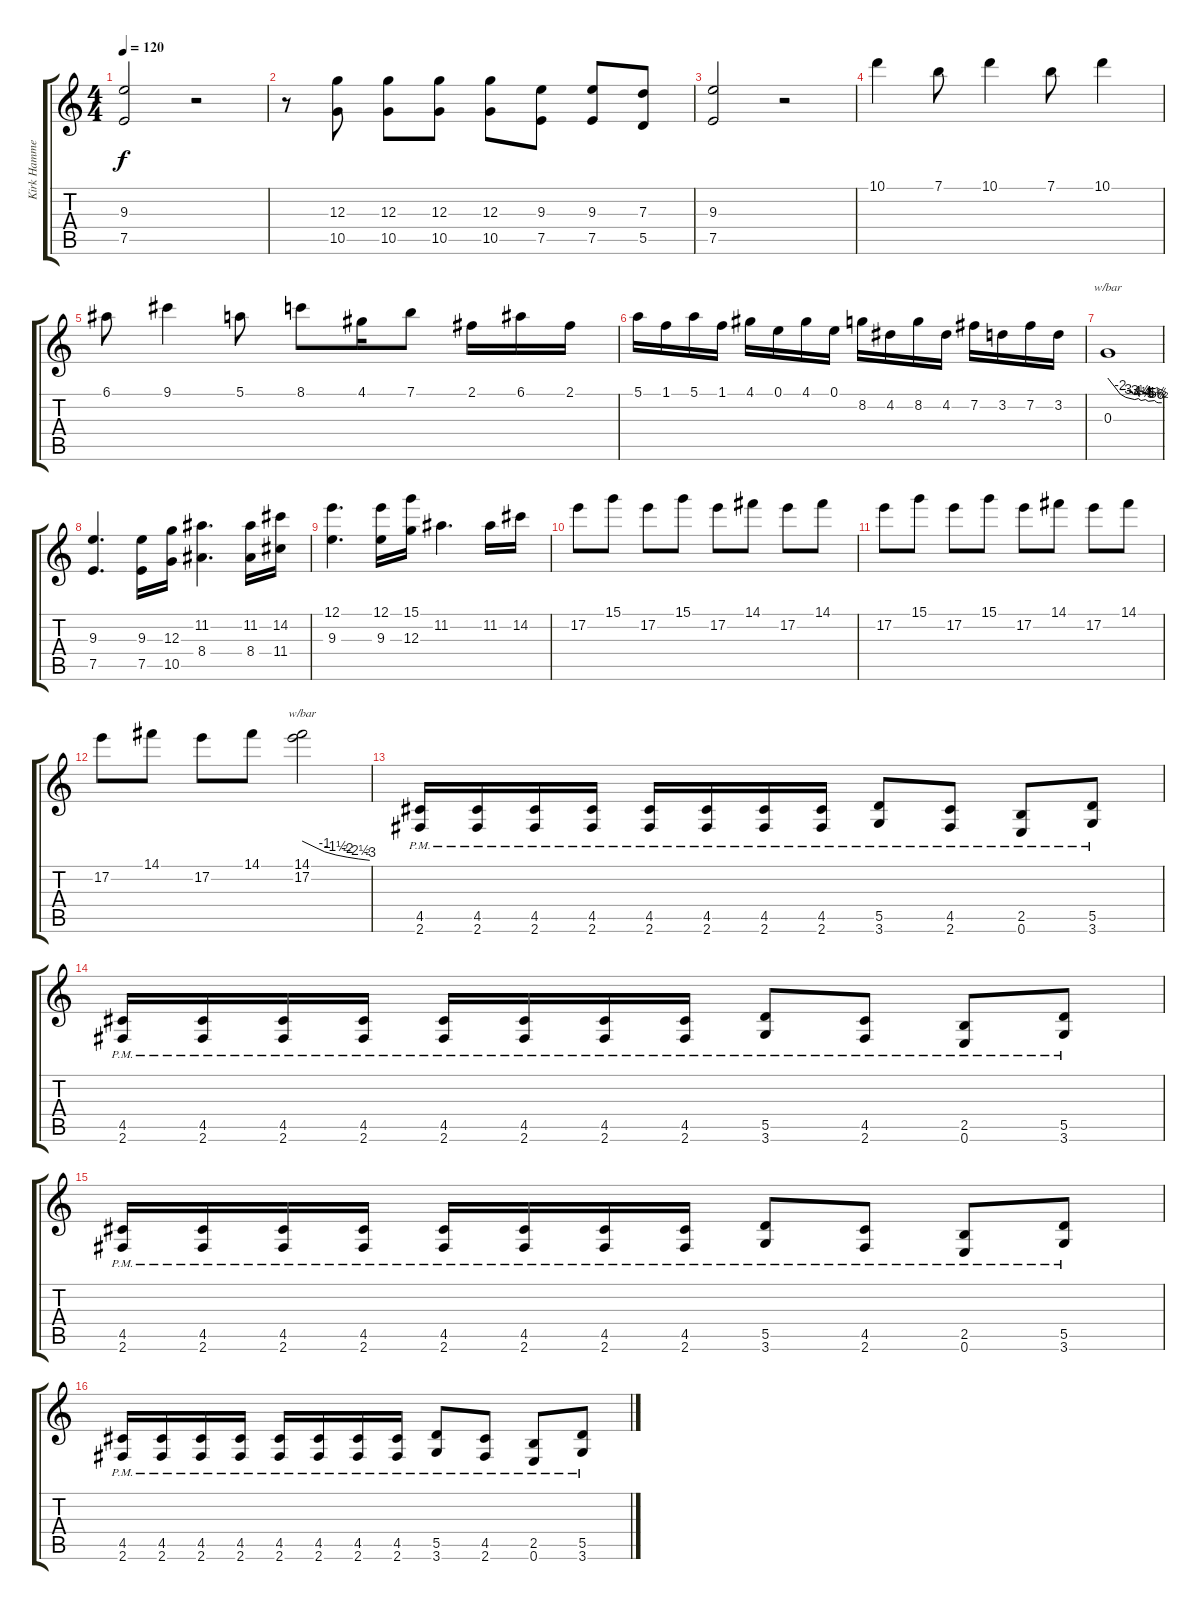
\track ("Kirk Hammet" "Kirk Hamme") {instrument distortionguitar}
\staff {score tabs}
\tuning (E4 B3 G3 D3 A2 E2) {hide}
\ts (4 4)
\tempo 120
\clef g2
\ks c
(9.3 7.5).2{dy f} r.2 |
r.8 (12.3 10.5).8 (12.3 10.5).8 (12.3 10.5).8 (12.3 10.5).8 (9.3 7.5).8 (9.3 7.5).8 (7.3 5.5).8 |
(9.3 7.5).2 r.2 |
10.1.4 7.1.8 10.1.4 7.1.8 10.1.4 |
6.1.8 9.1.4 5.1.8 8.1.8 4.1.16 7.1.8 2.1.16 6.1.16 2.1.16 |
5.1.16 1.1.16 5.1.16 1.1.16 4.1.16 0.1.16 4.1.16 0.1.16 8.2.16 4.2.16 8.2.16 4.2.16 7.2.16 3.2.16 7.2.16 3.2.16 |
0.3.1{tbe (custom default 0 0 14 -8 20 -12 30 -16 34 -14 37 -18 42 -16 45 -20 52 -18 54 -22 56 -24 60 -24)} |
(9.3 7.5).4{d} (9.3 7.5).16 (12.3 10.5).16 (11.2 8.4).4{d} (11.2 8.4).16 (14.2 11.4).16 |
(12.1 9.3).4{d} (12.1 9.3).16 (15.1 12.3).16 11.2.4{d} 11.2.16 14.2.16 |
17.2.8 15.1.8 17.2.8 15.1.8 17.2.8 14.1.8 17.2.8 14.1.8 |
17.2.8 15.1.8 17.2.8 15.1.8 17.2.8 14.1.8 17.2.8 14.1.8 |
17.2.8 14.1.8 17.2.8 14.1.8 (14.1 17.2).2{tbe (custom default 0 0 20 -4 30 -6 40 -8 50 -10 60 -12)} |
(4.5{pm} 2.6{pm}).16 (4.5{pm} 2.6{pm}).16 (4.5{pm} 2.6{pm}).16 (4.5{pm} 2.6{pm}).16 (4.5{pm} 2.6{pm}).16 (4.5{pm} 2.6{pm}).16 (4.5{pm} 2.6{pm}).16 (4.5{pm} 2.6{pm}).16 (5.5{pm} 3.6{pm}).8 (4.5{pm} 2.6{pm}).8 (2.5{pm} 0.6{pm}).8 (5.5{pm} 3.6{pm}).8 |
(4.5{pm} 2.6{pm}).16 (4.5{pm} 2.6{pm}).16 (4.5{pm} 2.6{pm}).16 (4.5{pm} 2.6{pm}).16 (4.5{pm} 2.6{pm}).16 (4.5{pm} 2.6{pm}).16 (4.5{pm} 2.6{pm}).16 (4.5{pm} 2.6{pm}).16 (5.5{pm} 3.6{pm}).8 (4.5{pm} 2.6{pm}).8 (2.5{pm} 0.6{pm}).8 (5.5{pm} 3.6{pm}).8 |
(4.5{pm} 2.6{pm}).16 (4.5{pm} 2.6{pm}).16 (4.5{pm} 2.6{pm}).16 (4.5{pm} 2.6{pm}).16 (4.5{pm} 2.6{pm}).16 (4.5{pm} 2.6{pm}).16 (4.5{pm} 2.6{pm}).16 (4.5{pm} 2.6{pm}).16 (5.5{pm} 3.6{pm}).8 (4.5{pm} 2.6{pm}).8 (2.5{pm} 0.6{pm}).8 (5.5{pm} 3.6{pm}).8 |
(4.5{pm} 2.6{pm}).16 (4.5{pm} 2.6{pm}).16 (4.5{pm} 2.6{pm}).16 (4.5{pm} 2.6{pm}).16 (4.5{pm} 2.6{pm}).16 (4.5{pm} 2.6{pm}).16 (4.5{pm} 2.6{pm}).16 (4.5{pm} 2.6{pm}).16 (5.5{pm} 3.6{pm}).8 (4.5{pm} 2.6{pm}).8 (2.5{pm} 0.6{pm}).8 (5.5{pm} 3.6{pm}).8
